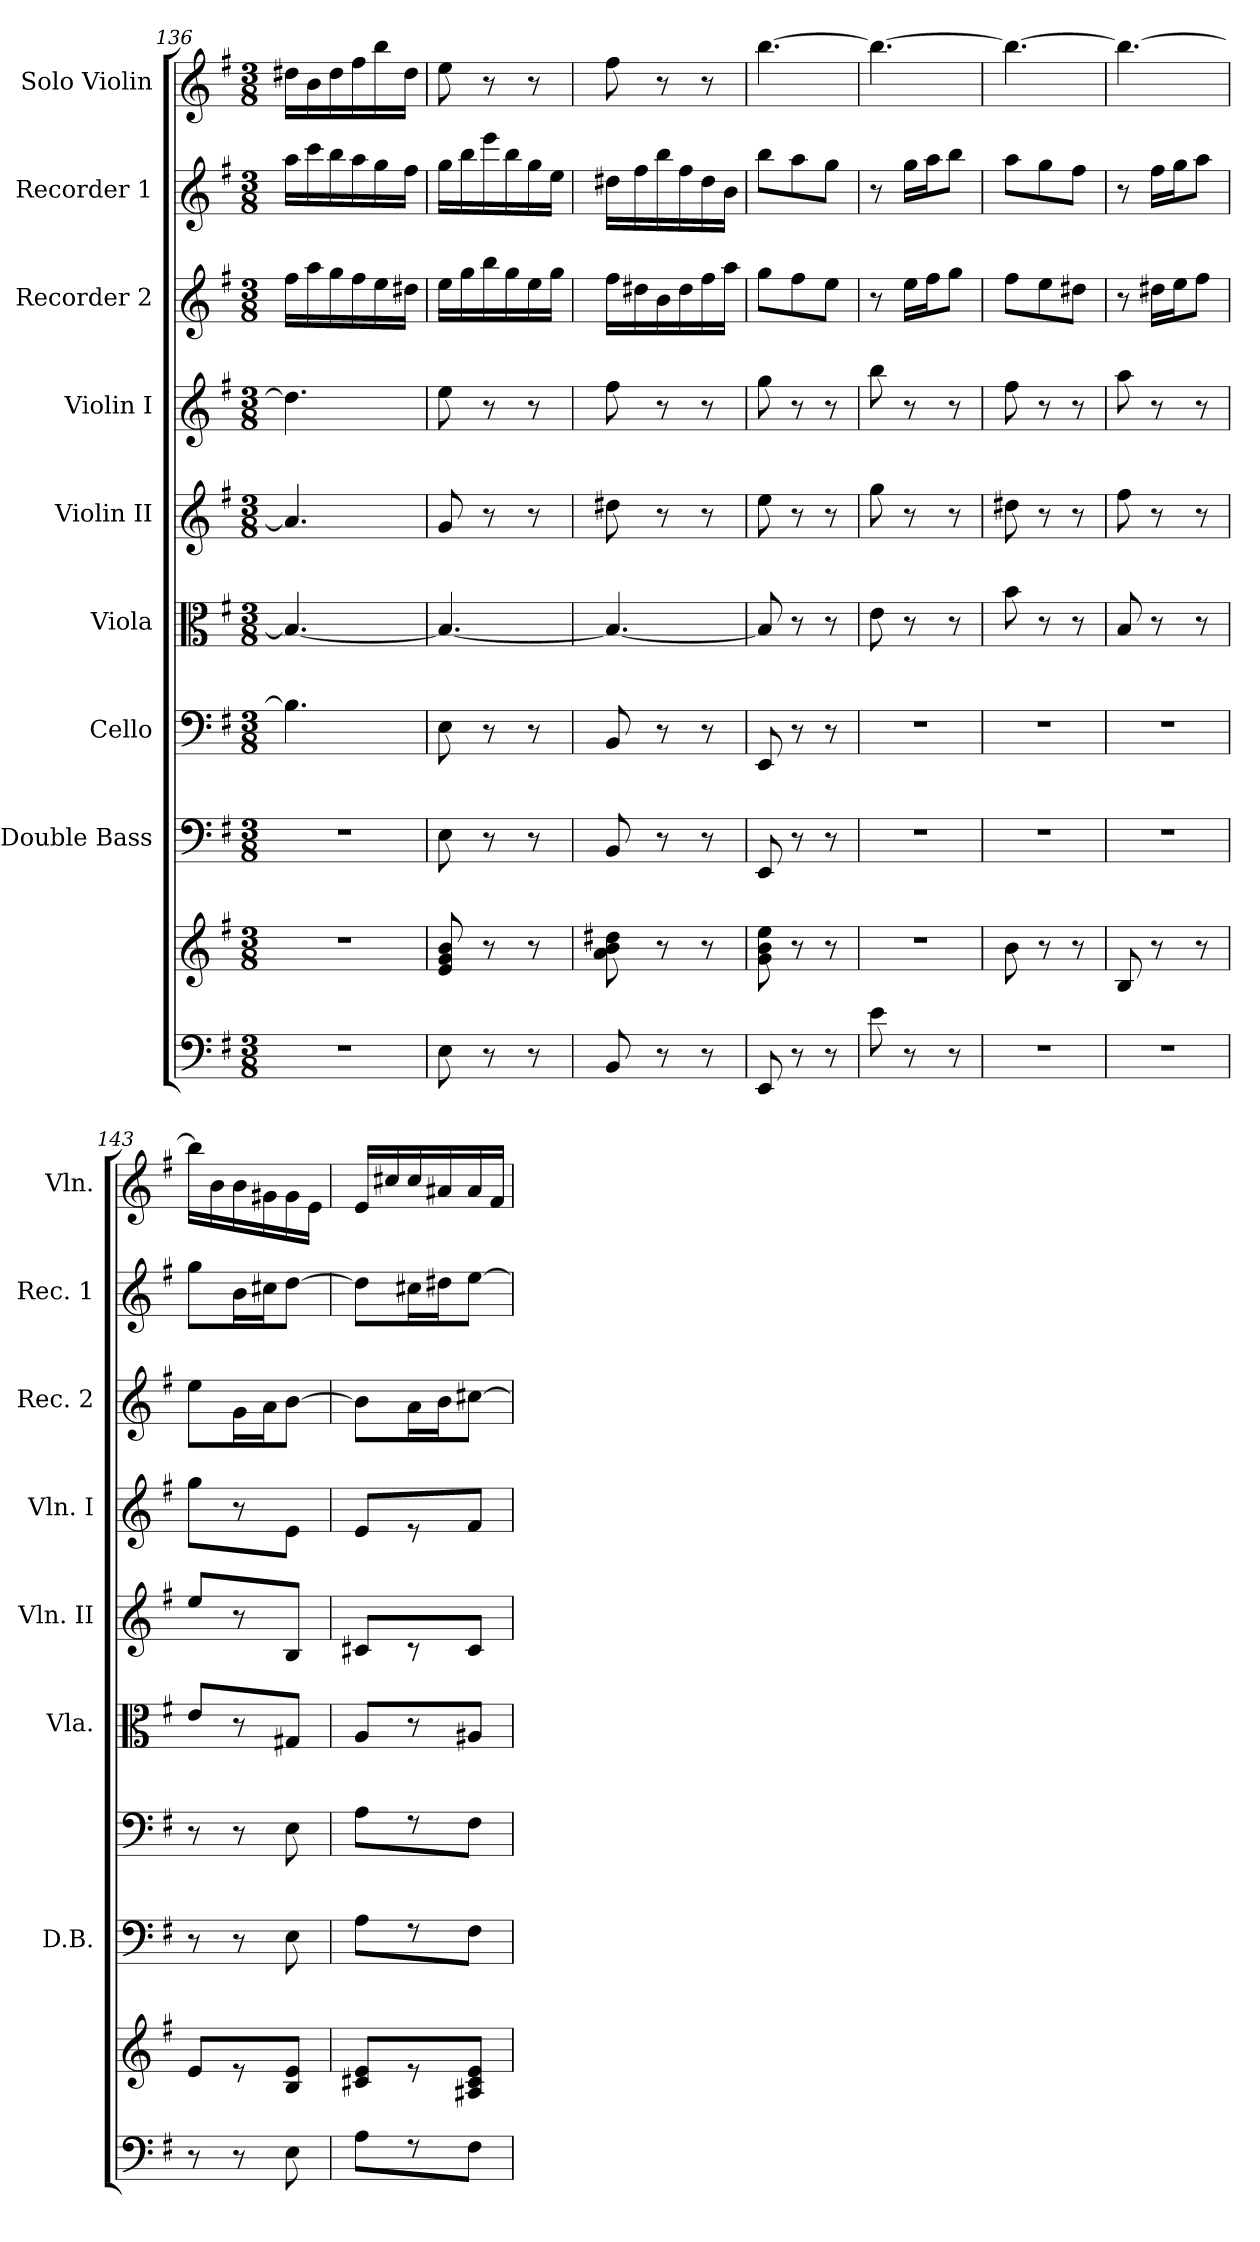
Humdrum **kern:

**kern	**kern	**kern	**kern	**kern	**kern	**kern	**kern	**kern	**kern
*part9	*part9	*part8	*part7	*part6	*part5	*part4	*part3	*part2	*part1
*staff10	*staff9	*staff8	*staff7	*staff6	*staff5	*staff4	*staff3	*staff2	*staff1
*	*	*I"Double Bass	*I"Cello	*I"Viola	*I"Violin II	*I"Violin I	*I"Recorder 2	*I"Recorder 1	*I"Solo Violin
*	*	*I'D.B.	*	*I'Vla.	*I'Vln. II	*I'Vln. I	*I'Rec. 2	*I'Rec. 1	*I'Vln.
*clefF4	*clefG2	*clefF4	*clefF4	*clefC3	*clefG2	*clefG2	*clefG2	*clefG2	*clefG2
*	*	*ITrd7c12	*	*	*	*	*	*	*
*k[f#]	*k[f#]	*k[f#]	*k[f#]	*k[f#]	*k[f#]	*k[f#]	*k[f#]	*k[f#]	*k[f#]
*G:	*G:	*G:	*G:	*G:	*G:	*G:	*G:	*G:	*G:
*M3/8	*M3/8	*M3/8	*M3/8	*M3/8	*M3/8	*M3/8	*M3/8	*M3/8	*M3/8
=136	=136	=136	=136	=136	=136	=136	=136	=136	=136
4.r	4.r	4.r	4.B\]	4.B/_	4.a/]	4.dd#\]	16ff#\LL	16aa\LL	16dd#X\LL
.	.	.	.	.	.	.	16aa\	16ccc\	16b\
.	.	.	.	.	.	.	16gg\	16bb\	16dd#\
.	.	.	.	.	.	.	16ff#\	16aa\	16ff#\
.	.	.	.	.	.	.	16ee\	16gg\	16bb\
.	.	.	.	.	.	.	16dd#X\JJ	16ff#\JJ	16dd#\JJ
=137	=137	=137	=137	=137	=137	=137	=137	=137	=137
8E\	8e/ 8g/ 8b/	8EE\	8E\	4.B/_	8g/	8ee\	16ee\LL	16gg\LL	8ee\
.	.	.	.	.	.	.	16gg\	16bb\	.
8r	8r	8r	8r	.	8r	8r	16bb\	16eee\	8r
.	.	.	.	.	.	.	16gg\	16bb\	.
8r	8r	8r	8r	.	8r	8r	16ee\	16gg\	8r
.	.	.	.	.	.	.	16gg\JJ	16ee\JJ	.
=138	=138	=138	=138	=138	=138	=138	=138	=138	=138
8BB/	8a\ 8b\ 8dd#X\	8BBB/	8BB/	4.B/_	8dd#X\	8ff#\	16ff#\LL	16dd#X\LL	8ff#\
.	.	.	.	.	.	.	16dd#X\	16ff#\	.
8r	8r	8r	8r	.	8r	8r	16b\	16bb\	8r
.	.	.	.	.	.	.	16dd#\	16ff#\	.
8r	8r	8r	8r	.	8r	8r	16ff#\	16dd#\	8r
.	.	.	.	.	.	.	16aa\JJ	16b\JJ	.
=139	=139	=139	=139	=139	=139	=139	=139	=139	=139
8EE/	8g\ 8b\ 8ee\	8EEE/	8EE/	8B/]	8ee\	8gg\	8gg\L	8bb\L	[4.bb\
8r	8r	8r	8r	8r	8r	8r	8ff#\	8aa\	.
8r	8r	8r	8r	8r	8r	8r	8ee\J	8gg\J	.
=140	=140	=140	=140	=140	=140	=140	=140	=140	=140
8e\	4.r	4.r	4.r	8e\	8gg\	8bb\	8r	8r	4.bb\_
8r	.	.	.	8r	8r	8r	16ee\LL	16gg\LL	.
.	.	.	.	.	.	.	16ff#\J	16aa\J	.
8r	.	.	.	8r	8r	8r	8gg\J	8bb\J	.
=141	=141	=141	=141	=141	=141	=141	=141	=141	=141
4.r	8b\	4.r	4.r	8b\	8dd#X\	8ff#\	8ff#\L	8aa\L	4.bb\_
.	8r	.	.	8r	8r	8r	8ee\	8gg\	.
.	8r	.	.	8r	8r	8r	8dd#X\J	8ff#\J	.
=142	=142	=142	=142	=142	=142	=142	=142	=142	=142
4.r	8B/	4.r	4.r	8B/	8ff#\	8aa\	8r	8r	4.bb\_
.	8r	.	.	8r	8r	8r	16dd#X\LL	16ff#\LL	.
.	.	.	.	.	.	.	16ee\J	16gg\J	.
.	8r	.	.	8r	8r	8r	8ff#\J	8aa\J	.
=143	=143	=143	=143	=143	=143	=143	=143	=143	=143
8r	8e/L	8r	8r	8e/L	8ee/L	8gg\L	8ee\L	8gg\L	16bb\LL]
.	.	.	.	.	.	.	.	.	16b\
8r	8r	8r	8r	8r	8r	8r	16g\L	16b\L	16b\
.	.	.	.	.	.	.	16a\J	16cc#X\J	16g#X\
8E\	8B/ 8e/J	8EE\	8E\	8G#X/J	8B/J	8e\J	[8b\J	[8dd\J	16g#\
.	.	.	.	.	.	.	.	.	16e\JJ
!!LO:LB:g=z
=144	=144	=144	=144	=144	=144	=144	=144	=144	=144
8A\L	8c#X/ 8e/L	8AA\L	8A\L	8A/L	8c#X/L	8e/L	8b\L]	8dd\L]	16e/LL
.	.	.	.	.	.	.	.	.	16cc#X/
8r	8r	8r	8r	8r	8r	8r	16a\L	16cc#X\L	16cc#/
.	.	.	.	.	.	.	16b\J	16dd#X\J	16a#X/
8F#\J	8A#X/ 8c#/ 8e/J	8FF#\J	8F#\J	8A#X/J	8c#/J	8f#/J	[8cc#X\J	[8ee\J	16a#/
.	.	.	.	.	.	.	.	.	16f#/JJ
=	=	=	=	=	=	=	=	=	=
*-	*-	*-	*-	*-	*-	*-	*-	*-	*-
